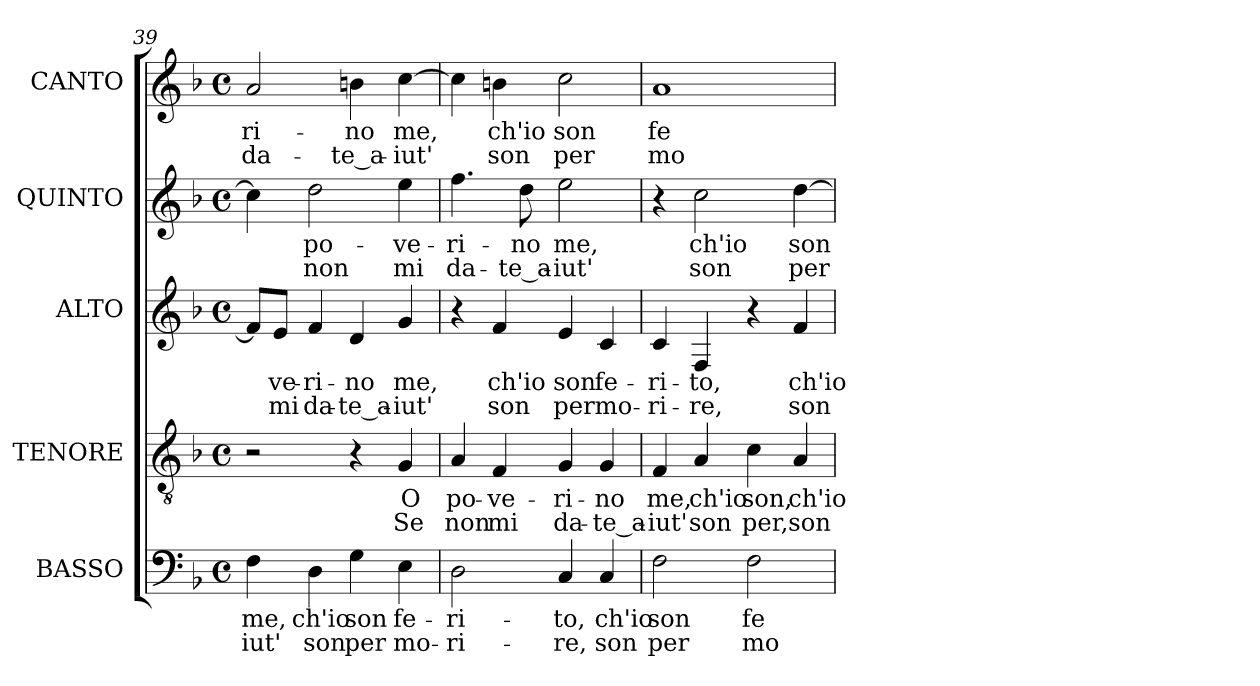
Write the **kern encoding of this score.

**kern	**text	**text	**kern	**text	**text	**kern	**text	**text	**kern	**text	**text	**kern	**text	**text
*part5	*part5	*part5	*part4	*part4	*part4	*part3	*part3	*part3	*part2	*part2	*part2	*part1	*part1	*part1
*staff5	*staff5	*staff5	*staff4	*staff4	*staff4	*staff3	*staff3	*staff3	*staff2	*staff2	*staff2	*staff1	*staff1	*staff1
*I"BASSO	*	*	*I"TENORE	*	*	*I"ALTO	*	*	*I"QUINTO	*	*	*I"CANTO	*	*
*I'B	*	*	*I'T	*	*	*I'A	*	*	*	*	*	*	*	*
*clefF4	*	*	*clefGv2	*	*	*clefG2	*	*	*clefG2	*	*	*clefG2	*	*
*	*	*	*ITrd7c12	*	*	*	*	*	*	*	*	*	*	*
*k[b-]	*	*	*k[b-]	*	*	*k[b-]	*	*	*k[b-]	*	*	*k[b-]	*	*
*F:	*	*	*F:	*	*	*F:	*	*	*F:	*	*	*F:	*	*
*M4/4	*	*	*M4/4	*	*	*M4/4	*	*	*M4/4	*	*	*M4/4	*	*
*met(c)	*	*	*met(c)	*	*	*met(c)	*	*	*met(c)	*	*	*met(c)	*	*
=39	=39	=39	=39	=39	=39	=39	=39	=39	=39	=39	=39	=39	=39	=39
!	!LO:LY:b:color=#000000	!LO:LY:b:color=#000000	!	!	!	!	!	!	!	!	!	!	!	!
!	!	!	!	!	!	!	!	!	!	!	!	!	!LO:LY:b:color=#000000	!LO:LY:b:color=#000000
4Fi\	me,	-iut'	2r	.	.	8fi/L]	.	.	4cci\]	.	.	2ai/	-ri-	da-
!	!	!	!	!	!	!	!LO:LY:b:color=#000000	!LO:LY:b:color=#000000	!	!	!	!	!	!
.	.	.	.	.	.	8ei/J	-ve-	mi	.	.	.	.	.	.
!	!LO:LY:b:color=#000000	!LO:LY:b:color=#000000	!	!	!	!	!	!	!	!	!	!	!	!
!	!	!	!	!	!	!	!LO:LY:b:color=#000000	!LO:LY:b:color=#000000	!	!	!	!	!	!
!	!	!	!	!	!	!	!	!	!	!LO:LY:b:color=#000000	!LO:LY:b:color=#000000	!	!	!
4Di\	ch'io	son	.	.	.	4fi/	-ri-	da-	2ddi\	po-	non	.	.	.
!	!LO:LY:b:color=#000000	!LO:LY:b:color=#000000	!	!	!	!	!	!	!	!	!	!	!	!
!	!	!	!	!	!	!	!LO:LY:b:color=#000000	!LO:LY:b:color=#000000	!	!	!	!	!	!
!	!	!	!	!	!	!	!	!	!	!	!	!	!LO:LY:b:color=#000000	!LO:LY:b:color=#000000
4Gi\	son	per	4r	.	.	4di/	-no	-te_a-	.	.	.	4bni\	-no	-te_a-
!	!LO:LY:b:color=#000000	!LO:LY:b:color=#000000	!	!	!	!	!	!	!	!	!	!	!	!
!	!	!	!	!LO:LY:b:color=#000000	!LO:LY:b:color=#000000	!	!	!	!	!	!	!	!	!
!	!	!	!	!	!	!	!LO:LY:b:color=#000000	!LO:LY:b:color=#000000	!	!	!	!	!	!
!	!	!	!	!	!	!	!	!	!	!LO:LY:b:color=#000000	!LO:LY:b:color=#000000	!	!	!
!	!	!	!	!	!	!	!	!	!	!	!	!	!LO:LY:b:color=#000000	!LO:LY:b:color=#000000
4Ei\	fe-	mo-	4GGi/	O	Se	4gi/	me,	-iut'	4eei\	-ve-	mi	[>4cci\	me,	-iut'
=40	=40	=40	=40	=40	=40	=40	=40	=40	=40	=40	=40	=40	=40	=40
!	!LO:LY:b:color=#000000	!LO:LY:b:color=#000000	!	!	!	!	!	!	!	!	!	!	!	!
!	!	!	!	!LO:LY:b:color=#000000	!LO:LY:b:color=#000000	!	!	!	!	!	!	!	!	!
!	!	!	!	!	!	!	!	!	!	!LO:LY:b:color=#000000	!LO:LY:b:color=#000000	!	!	!
2Di\	-ri-	-ri-	4AAi/	po-	non	4r	.	.	4.ffi\	-ri-	da-	4cci\]	.	.
!	!	!	!	!LO:LY:b:color=#000000	!LO:LY:b:color=#000000	!	!	!	!	!	!	!	!	!
!	!	!	!	!	!	!	!LO:LY:b:color=#000000	!LO:LY:b:color=#000000	!	!	!	!	!	!
!	!	!	!	!	!	!	!	!	!	!	!	!	!LO:LY:b:color=#000000	!LO:LY:b:color=#000000
.	.	.	4FFi/	-ve-	mi	4fi/	ch'io	son	.	.	.	4bni\	ch'io	son
!	!	!	!	!	!	!	!	!	!	!LO:LY:b:color=#000000	!LO:LY:b:color=#000000	!	!	!
.	.	.	.	.	.	.	.	.	8ddi\	-no	-te_a-	.	.	.
!	!LO:LY:b:color=#000000	!LO:LY:b:color=#000000	!	!	!	!	!	!	!	!	!	!	!	!
!	!	!	!	!LO:LY:b:color=#000000	!LO:LY:b:color=#000000	!	!	!	!	!	!	!	!	!
!	!	!	!	!	!	!	!LO:LY:b:color=#000000	!LO:LY:b:color=#000000	!	!	!	!	!	!
!	!	!	!	!	!	!	!	!	!	!LO:LY:b:color=#000000	!LO:LY:b:color=#000000	!	!	!
!	!	!	!	!	!	!	!	!	!	!	!	!	!LO:LY:b:color=#000000	!LO:LY:b:color=#000000
4Ci/	-to,	-re,	4GGi/	-ri-	da-	4ei/	son	per	2eei\	me,	-iut'	2cci\	son	per
!	!LO:LY:b:color=#000000	!LO:LY:b:color=#000000	!	!	!	!	!	!	!	!	!	!	!	!
!	!	!	!	!LO:LY:b:color=#000000	!LO:LY:b:color=#000000	!	!	!	!	!	!	!	!	!
!	!	!	!	!	!	!	!LO:LY:b:color=#000000	!LO:LY:b:color=#000000	!	!	!	!	!	!
4Ci/	ch'io	son	4GGi/	-no	-te_a-	4ci/	fe-	mo-	.	.	.	.	.	.
=41	=41	=41	=41	=41	=41	=41	=41	=41	=41	=41	=41	=41	=41	=41
!	!LO:LY:b:color=#000000	!LO:LY:b:color=#000000	!	!	!	!	!	!	!	!	!	!	!	!
!	!	!	!	!LO:LY:b:color=#000000	!LO:LY:b:color=#000000	!	!	!	!	!	!	!	!	!
!	!	!	!	!	!	!	!LO:LY:b:color=#000000	!LO:LY:b:color=#000000	!	!	!	!	!	!
!	!	!	!	!	!	!	!	!	!	!	!	!	!LO:LY:b:color=#000000	!LO:LY:b:color=#000000
2Fi\	son	per	4FFi/	me,	-iut'	4ci/	-ri-	-ri-	4r	.	.	1ai	fe-	mo-
!	!	!	!	!LO:LY:b:color=#000000	!LO:LY:b:color=#000000	!	!	!	!	!	!	!	!	!
!	!	!	!	!	!	!	!LO:LY:b:color=#000000	!LO:LY:b:color=#000000	!	!	!	!	!	!
!	!	!	!	!	!	!	!	!	!	!LO:LY:b:color=#000000	!LO:LY:b:color=#000000	!	!	!
.	.	.	4AAi/	ch'io	son	4Fi/	-to,	-re,	2cci\	ch'io	son	.	.	.
!	!LO:LY:b:color=#000000	!LO:LY:b:color=#000000	!	!	!	!	!	!	!	!	!	!	!	!
!	!	!	!	!LO:LY:b:color=#000000	!LO:LY:b:color=#000000	!	!	!	!	!	!	!	!	!
2Fi\	fe-	mo-	4Ci\	son,	per,	4r	.	.	.	.	.	.	.	.
!	!	!	!	!LO:LY:b:color=#000000	!LO:LY:b:color=#000000	!	!	!	!	!	!	!	!	!
!	!	!	!	!	!	!	!LO:LY:b:color=#000000	!LO:LY:b:color=#000000	!	!	!	!	!	!
!	!	!	!	!	!	!	!	!	!	!LO:LY:b:color=#000000	!LO:LY:b:color=#000000	!	!	!
.	.	.	4AAi/	ch'io	son	4fi/	ch'io	son	[>4ddi\	son	per	.	.	.
=	=	=	=	=	=	=	=	=	=	=	=	=	=	=
*-	*-	*-	*-	*-	*-	*-	*-	*-	*-	*-	*-	*-	*-	*-
